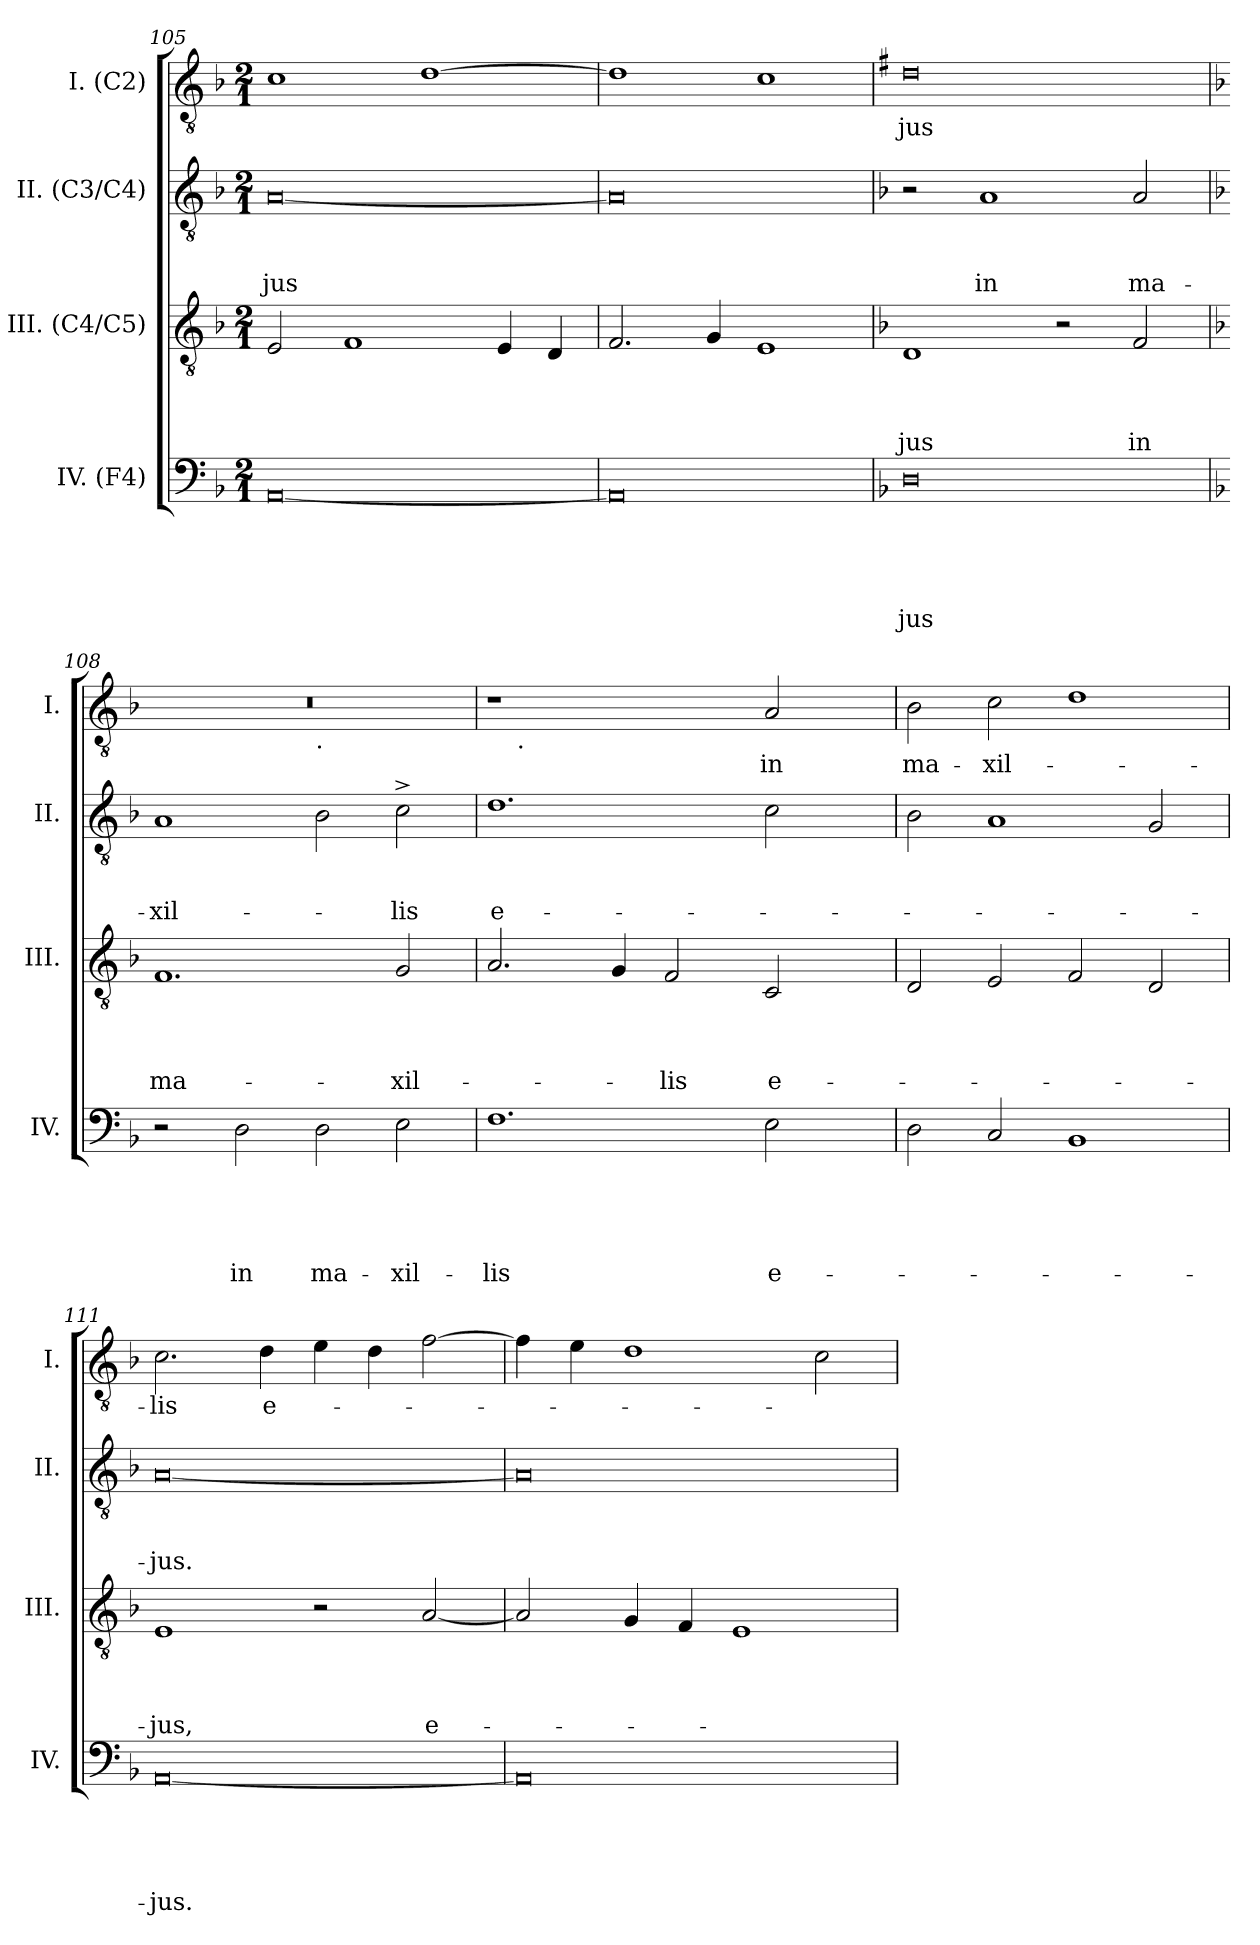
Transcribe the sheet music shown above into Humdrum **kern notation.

**kern	**text	**text	**text	**text	**text	**kern	**text	**text	**text	**text	**kern	**text	**text	**text	**kern	**text
*part4	*part4	*part4	*part4	*part4	*part4	*part3	*part3	*part3	*part3	*part3	*part2	*part2	*part2	*part2	*part1	*part1
*staff4	*staff4	*staff4	*staff4	*staff4	*staff4	*staff3	*staff3	*staff3	*staff3	*staff3	*staff2	*staff2	*staff2	*staff2	*staff1	*staff1
*I"IV. (F4)	*	*	*	*	*	*I"III. (C4/C5)	*	*	*	*	*I"II. (C3/C4)	*	*	*	*I"I. (C2)	*
*I'IV.	*	*	*	*	*	*I'III.	*	*	*	*	*I'II.	*	*	*	*I'I.	*
*clefF4	*	*	*	*	*	*clefGv2	*	*	*	*	*clefGv2	*	*	*	*clefGv2	*
*k[b-]	*	*	*	*	*	*k[b-]	*	*	*	*	*k[b-]	*	*	*	*k[b-]	*
*F:	*	*	*	*	*	*F:	*	*	*	*	*F:	*	*	*	*F:	*
*M2/1	*	*	*	*	*	*M2/1	*	*	*	*	*M2/1	*	*	*	*M2/1	*
=105	=105	=105	=105	=105	=105	=105	=105	=105	=105	=105	=105	=105	=105	=105	=105	=105
!	!	!	!	!	!	!	!	!	!	!	!	!	!	!LO:LY:b	!	!
[<0AA	.	.	.	.	.	2E/	.	.	.	.	[<0A	.	.	-jus	1c	.
.	.	.	.	.	.	1F	.	.	.	.	.	.	.	.	.	.
.	.	.	.	.	.	.	.	.	.	.	.	.	.	.	[>1d	.
.	.	.	.	.	.	4E/	.	.	.	.	.	.	.	.	.	.
.	.	.	.	.	.	4D/	.	.	.	.	.	.	.	.	.	.
=106	=106	=106	=106	=106	=106	=106	=106	=106	=106	=106	=106	=106	=106	=106	=106	=106
0AA]	.	.	.	.	.	2.F/	.	.	.	.	0A]	.	.	.	1d]	.
.	.	.	.	.	.	4G/	.	.	.	.	.	.	.	.	.	.
.	.	.	.	.	.	1E	.	.	.	.	.	.	.	.	1c	.
=107	=107	=107	=107	=107	=107	=107	=107	=107	=107	=107	=107	=107	=107	=107	=107	=107
*	*	*	*	*	*	*	*	*	*	*	*	*	*	*	*k[f#]	*
*	*	*	*	*	*	*	*	*	*	*	*	*	*	*	*G:	*
!	!	!	!	!	!LO:LY:b:rj	!	!	!	!	!LO:LY:b	!	!	!	!	!	!LO:LY:b:rj
0D	.	.	.	.	-jus	1D	.	.	.	-jus	2r	.	.	.	0d	-jus
!	!	!	!	!	!	!	!	!	!	!	!	!	!	!LO:LY:b	!	!
.	.	.	.	.	.	.	.	.	.	.	1A	.	.	in	.	.
.	.	.	.	.	.	2r	.	.	.	.	.	.	.	.	.	.
!	!	!	!	!	!	!	!	!	!	!LO:LY:b	!	!	!	!LO:LY:b	!	!
.	.	.	.	.	.	2F/	.	.	.	in	2A/	.	.	ma-	.	.
!!LO:LB:g=z
=108	=108	=108	=108	=108	=108	=108	=108	=108	=108	=108	=108	=108	=108	=108	=108	=108
*	*	*	*	*	*	*	*	*	*	*	*	*	*	*	*k[b-]	*
*	*	*	*	*	*	*	*	*	*	*	*	*	*	*	*F:	*
!	!	!	!	!	!	!	!	!	!	!LO:LY:b	!	!	!	!LO:LY:b	!	!
*	*	*	*	*	*	*	*	*	*	*	*	*	*	*	*^	*
2r	.	.	.	.	.	1.F	.	.	.	ma-	1A	.	.	-xil-	0r	1ryy	.
!	!	!	!	!	!LO:LY:b	!	!	!	!	!	!	!	!	!	!	!	!
2D\	.	.	.	.	in	.	.	.	.	.	.	.	.	.	.	.	.
!	!	!	!	!	!	!	!	!	!	!	!	!	!	!	!	!LO:TX:b:t=.	!
!	!	!	!	!	!LO:LY:b	!	!	!	!	!	!	!	!	!	!	!	!
2D\	.	.	.	.	ma-	.	.	.	.	.	2B-\	.	.	.	.	1ryy	.
!	!	!	!	!	!LO:LY:b	!	!	!	!	!LO:LY:b	!	!	!	!LO:LY:b	!	!	!
2E\	.	.	.	.	-xil-	2G/	.	.	.	-xil-	2c^>\	.	.	-lis	.	.	.
=109	=109	=109	=109	=109	=109	=109	=109	=109	=109	=109	=109	=109	=109	=109	=109	=109	=109
!	!	!	!	!	!LO:LY:b	!	!	!	!	!	!	!	!	!LO:LY:b:rj	!	!	!
1.F	.	.	.	.	-lis	2.A/	.	.	.	.	1.d	.	.	e-	1r	16.ryy	.
!	!	!	!	!	!	!	!	!	!	!	!	!	!	!	!	!LO:TX:b:t=.	!
.	.	.	.	.	.	.	.	.	.	.	.	.	.	.	.	1ryy	.
.	.	.	.	.	.	4G/	.	.	.	.	.	.	.	.	.	.	.
!	!	!	!	!	!	!	!	!	!	!LO:LY:b	!	!	!	!	!	!	!
.	.	.	.	.	.	2F/	.	.	.	-lis	.	.	.	.	2ryy	.	.
.	.	.	.	.	.	.	.	.	.	.	.	.	.	.	.	2ryy	.
!	!	!	!	!	!LO:LY:b:rj	!	!	!	!	!LO:LY:b:rj	!	!	!	!	!	!	!LO:LY:b
2E\	.	.	.	.	e-	2C/	.	.	.	e-	2c\	.	.	.	2A/	.	in
.	.	.	.	.	.	.	.	.	.	.	.	.	.	.	.	4ryy	.
.	.	.	.	.	.	.	.	.	.	.	.	.	.	.	.	8ryy	.
.	.	.	.	.	.	.	.	.	.	.	.	.	.	.	.	32ryy	.
=110	=110	=110	=110	=110	=110	=110	=110	=110	=110	=110	=110	=110	=110	=110	=110	=110	=110
!	!	!	!	!	!	!	!	!	!	!	!	!	!	!	!	!	!LO:LY:b
*	*	*	*	*	*	*	*	*	*	*	*	*	*	*	*v	*v	*
2D\	.	.	.	.	.	2D/	.	.	.	.	2B-\	.	.	.	2B-\	ma-
!	!	!	!	!	!	!	!	!	!	!	!	!	!	!	!	!LO:LY:b
2C/	.	.	.	.	.	2E/	.	.	.	.	1A	.	.	.	2c\	-xil-
1BB-	.	.	.	.	.	2F/	.	.	.	.	.	.	.	.	1d	.
.	.	.	.	.	.	2D/	.	.	.	.	2G/	.	.	.	.	.
=111	=111	=111	=111	=111	=111	=111	=111	=111	=111	=111	=111	=111	=111	=111	=111	=111
!	!	!	!	!	!LO:LY:b	!	!	!	!	!LO:LY:b	!	!	!	!LO:LY:b	!	!LO:LY:b
[<0AA	.	.	.	.	-jus.	1E	.	.	.	-jus,	[<0A	.	.	-jus.	2.c\	-lis
!	!	!	!	!	!	!	!	!	!	!	!	!	!	!	!	!LO:LY:b
.	.	.	.	.	.	.	.	.	.	.	.	.	.	.	4d\	e-
.	.	.	.	.	.	2r	.	.	.	.	.	.	.	.	4e\	.
.	.	.	.	.	.	.	.	.	.	.	.	.	.	.	4d\	.
!	!	!	!	!	!	!	!	!	!	!LO:LY:b:rj	!	!	!	!	!	!
.	.	.	.	.	.	[<2A/	.	.	.	e-	.	.	.	.	[>2f\	.
=112	=112	=112	=112	=112	=112	=112	=112	=112	=112	=112	=112	=112	=112	=112	=112	=112
0AA]	.	.	.	.	.	2A/]	.	.	.	.	0A]	.	.	.	4f\]	.
.	.	.	.	.	.	.	.	.	.	.	.	.	.	.	4e\	.
.	.	.	.	.	.	4G/	.	.	.	.	.	.	.	.	1d	.
.	.	.	.	.	.	4F/	.	.	.	.	.	.	.	.	.	.
.	.	.	.	.	.	1E	.	.	.	.	.	.	.	.	.	.
.	.	.	.	.	.	.	.	.	.	.	.	.	.	.	2c\	.
=	=	=	=	=	=	=	=	=	=	=	=	=	=	=	=	=
*-	*-	*-	*-	*-	*-	*-	*-	*-	*-	*-	*-	*-	*-	*-	*-	*-
